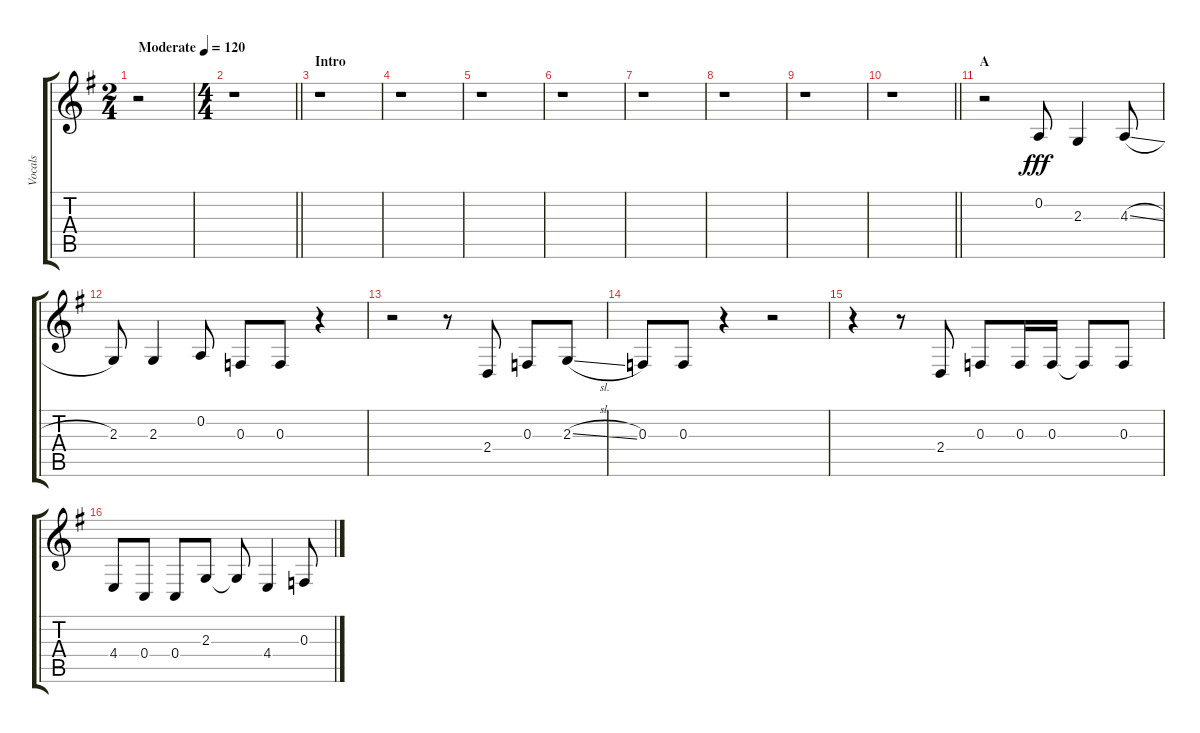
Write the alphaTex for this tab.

\track ("Vocals" "Vocals") {instrument voiceoohs}
\staff {score tabs}
\tuning (D4 A3 F3 C3 G2 D2) {hide}
\ts (2 4)
\tempo (120 "Moderate")
\clef g2
\ks g
r.2{dy fff instrument voiceoohs} |
\ts (4 4)
\barLineRight lightlight
r.1 |
\section ("" "Intro")
r.1 |
r.1 |
r.1 |
r.1 |
r.1 |
r.1 |
r.1 |
\barLineRight lightlight
r.1 |
\section ("" "A")
r.2 0.2.8 2.3.4 4.3{sl}.8 |
2.3.8 2.3.4 0.2.8 0.3.8 0.3.8 r.4 |
r.2 r.8 2.4.8 0.3.8 2.3{sl}.8 |
0.3.8 0.3.8 r.4 r.2 |
r.4 r.8 2.4.8 0.3.8 0.3.16 0.3.16 0.3{t}.8 0.3.8 |
4.4.8 0.4.8 0.4.8 2.3.8 2.3{t}.8 4.4.4 0.3.8
